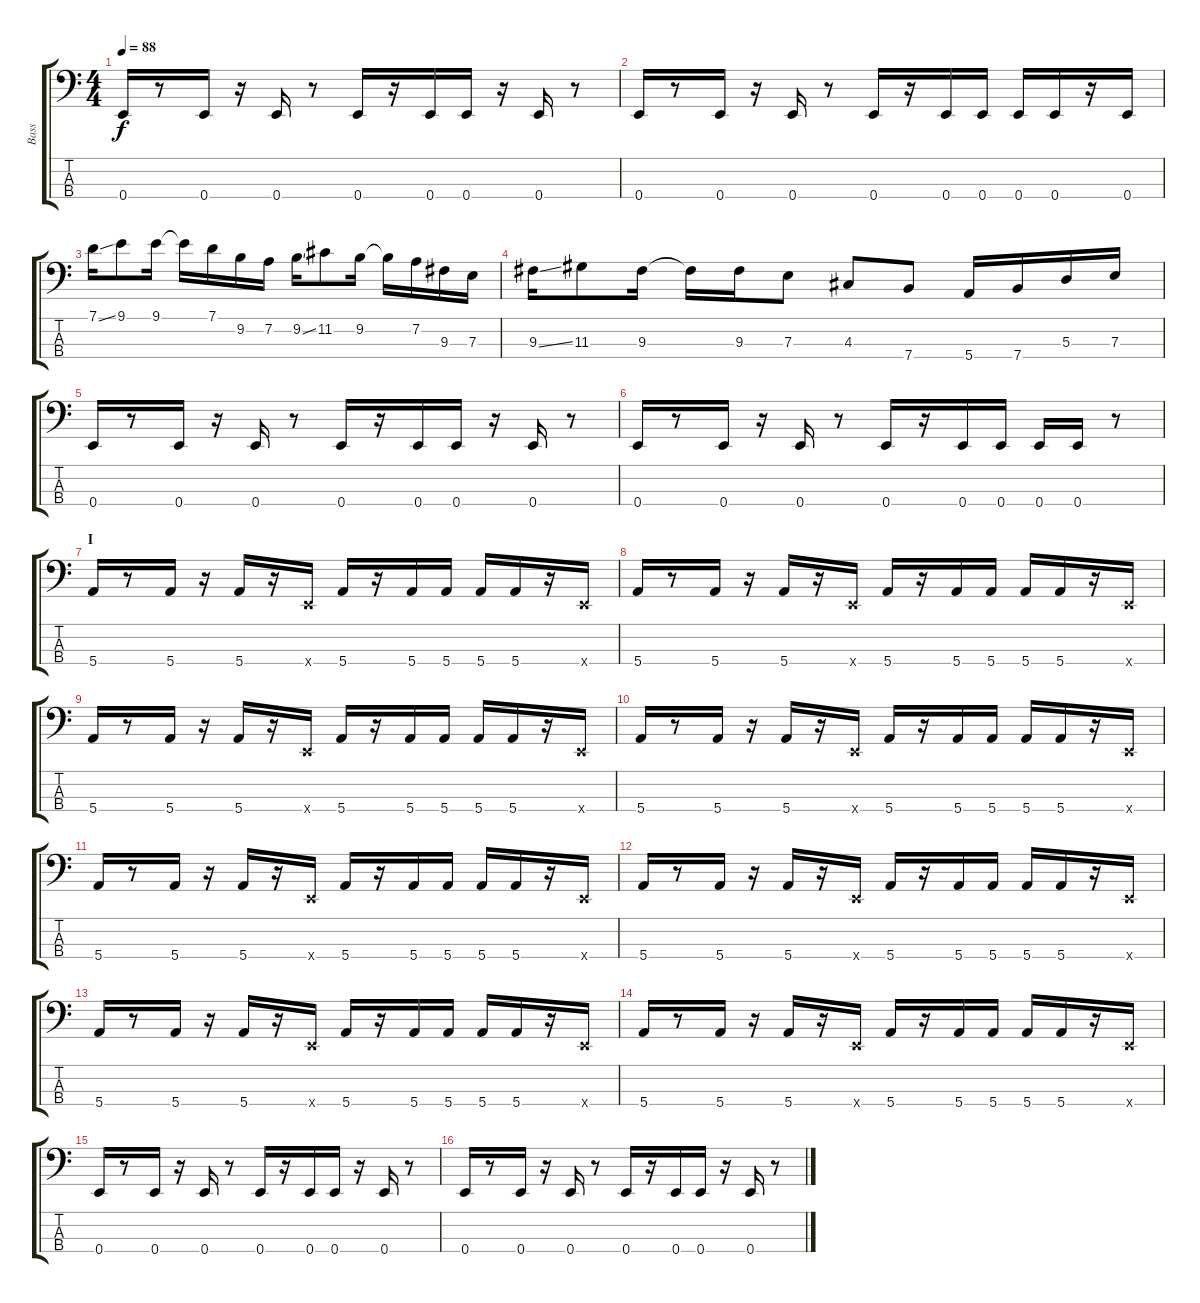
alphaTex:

\track ("Bass" "Bass") {instrument slapbass1}
\staff {score tabs}
\tuning (G2 D2 A1 E1) {hide}
\ts (4 4)
\tempo 88
\clef f4
\ks c
0.4.16{dy f instrument slapbass1} r.8 0.4.16 r.16 0.4.16 r.8 0.4.16 r.16 0.4.16 0.4.16 r.16 0.4.16 r.8 |
0.4.16 r.8 0.4.16 r.16 0.4.16 r.8 0.4.16 r.16 0.4.16 0.4.16 0.4.16 0.4.16 r.16 0.4.16 |
7.1{ss}.16{instrument electricbassfinger} 9.1.8 9.1.16 9.1{t}.16 7.1.16 9.2.16 7.2.16 9.2{ss}.16 11.2.8 9.2.16 9.2{t}.16 7.2.16 9.3.16 7.3.16 |
9.3{ss}.16 11.3.8 9.3.16 9.3{t}.16 9.3.16 7.3.8 4.3.8 7.4.8 5.4.16 7.4.16 5.3.16 7.3.16 |
0.4.16{instrument slapbass1} r.8 0.4.16 r.16 0.4.16 r.8 0.4.16 r.16 0.4.16 0.4.16 r.16 0.4.16 r.8 |
0.4.16 r.8 0.4.16 r.16 0.4.16 r.8 0.4.16 r.16 0.4.16 0.4.16 0.4.16 0.4.16 r.8 |
\section ("" "I")
5.4.16 r.8 5.4.16 r.16 5.4.16 r.16 0.4{x}.16 5.4.16 r.16 5.4.16 5.4.16 5.4.16 5.4.16 r.16 0.4{x}.16 |
5.4.16 r.8 5.4.16 r.16 5.4.16 r.16 0.4{x}.16 5.4.16 r.16 5.4.16 5.4.16 5.4.16 5.4.16 r.16 0.4{x}.16 |
5.4.16 r.8 5.4.16 r.16 5.4.16 r.16 0.4{x}.16 5.4.16 r.16 5.4.16 5.4.16 5.4.16 5.4.16 r.16 0.4{x}.16 |
5.4.16 r.8 5.4.16 r.16 5.4.16 r.16 0.4{x}.16 5.4.16 r.16 5.4.16 5.4.16 5.4.16 5.4.16 r.16 0.4{x}.16 |
5.4.16 r.8 5.4.16 r.16 5.4.16 r.16 0.4{x}.16 5.4.16 r.16 5.4.16 5.4.16 5.4.16 5.4.16 r.16 0.4{x}.16 |
5.4.16 r.8 5.4.16 r.16 5.4.16 r.16 0.4{x}.16 5.4.16 r.16 5.4.16 5.4.16 5.4.16 5.4.16 r.16 0.4{x}.16 |
5.4.16 r.8 5.4.16 r.16 5.4.16 r.16 0.4{x}.16 5.4.16 r.16 5.4.16 5.4.16 5.4.16 5.4.16 r.16 0.4{x}.16 |
5.4.16 r.8 5.4.16 r.16 5.4.16 r.16 0.4{x}.16 5.4.16 r.16 5.4.16 5.4.16 5.4.16 5.4.16 r.16 0.4{x}.16 |
0.4.16 r.8 0.4.16 r.16 0.4.16 r.8 0.4.16 r.16 0.4.16 0.4.16 r.16 0.4.16 r.8 |
0.4.16 r.8 0.4.16 r.16 0.4.16 r.8 0.4.16 r.16 0.4.16 0.4.16 r.16 0.4.16 r.8
